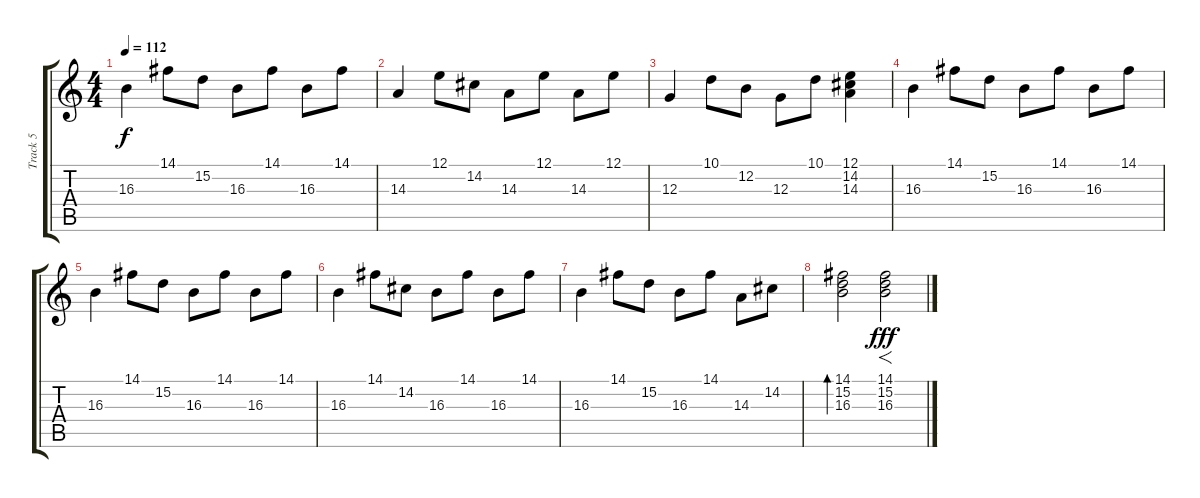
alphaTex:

\track ("Track 5" "Track 5") {instrument pad1newage}
\staff {score tabs}
\tuning (E4 B3 G3 D3 A2 E2) {hide}
\ts (4 4)
\tempo 112
\clef g2
\ks c
16.3.4{dy f} 14.1.8 15.2.8 16.3.8 14.1.8 16.3.8 14.1.8 |
14.3.4 12.1.8 14.2.8 14.3.8 12.1.8 14.3.8 12.1.8 |
12.3.4 10.1.8 12.2.8 12.3.8 10.1.8 (12.1 14.2 14.3).4 |
16.3.4 14.1.8 15.2.8 16.3.8 14.1.8 16.3.8 14.1.8 |
16.3.4 14.1.8 15.2.8 16.3.8 14.1.8 16.3.8 14.1.8 |
16.3.4 14.1.8 14.2.8 16.3.8 14.1.8 16.3.8 14.1.8 |
16.3.4 14.1.8 15.2.8 16.3.8 14.1.8 14.3.8 14.2.8 |
(14.1 15.2 16.3).2{bd 60} (14.1 15.2 16.3).2{f dy fff}
